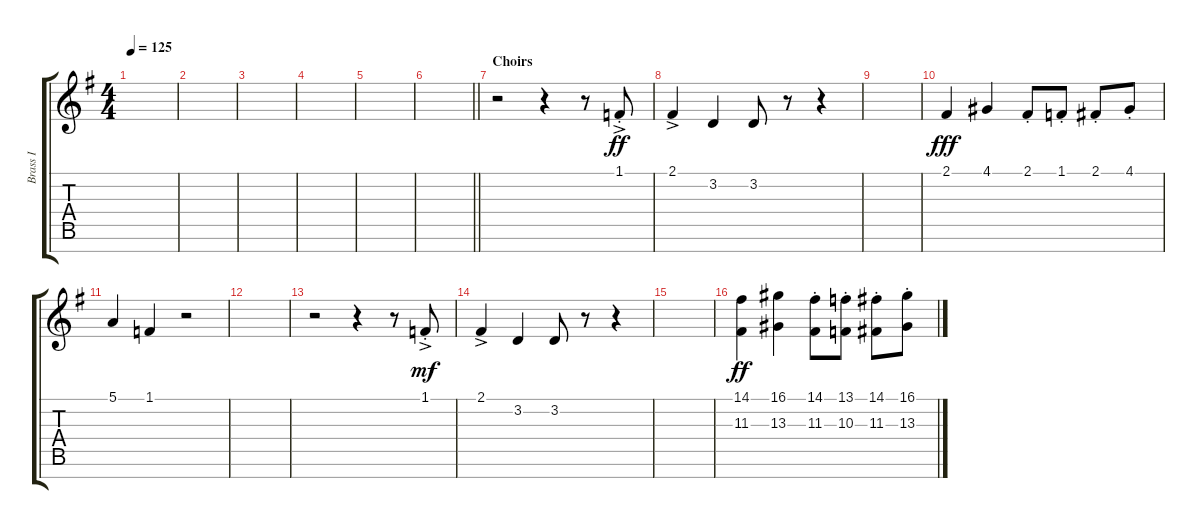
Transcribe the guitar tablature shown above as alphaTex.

\track ("Brass I " "Brass I ") {instrument frenchhorn}
\staff {score tabs}
\tuning (E4 B3 G3 D3 A2 E2 B1) {hide}
\ts (4 4)
\tempo 125
\clef g2
\ks g
|
|
|
|
|
\barLineRight lightlight
|
\section ("" "Choirs")
r.2 r.4 r.8 1.1{ac st}.8{dy ff} |
2.1{ac}.4 3.2.4 3.2.8 r.8 r.4 |
|
2.1.4{dy fff} 4.1.4 2.1{st}.8 1.1{st}.8 2.1{st}.8 4.1{st}.8 |
5.1.4 1.1.4 r.2 |
|
r.2 r.4 r.8 1.1{ac st}.8{dy mf} |
2.1{ac}.4 3.2.4 3.2.8 r.8 r.4 |
|
(14.1 11.3).4{dy ff} (16.1 13.3).4 (14.1{st} 11.3{st}).8 (13.1{st} 10.3{st}).8 (14.1{st} 11.3{st}).8 (16.1{st} 13.3{st}).8
